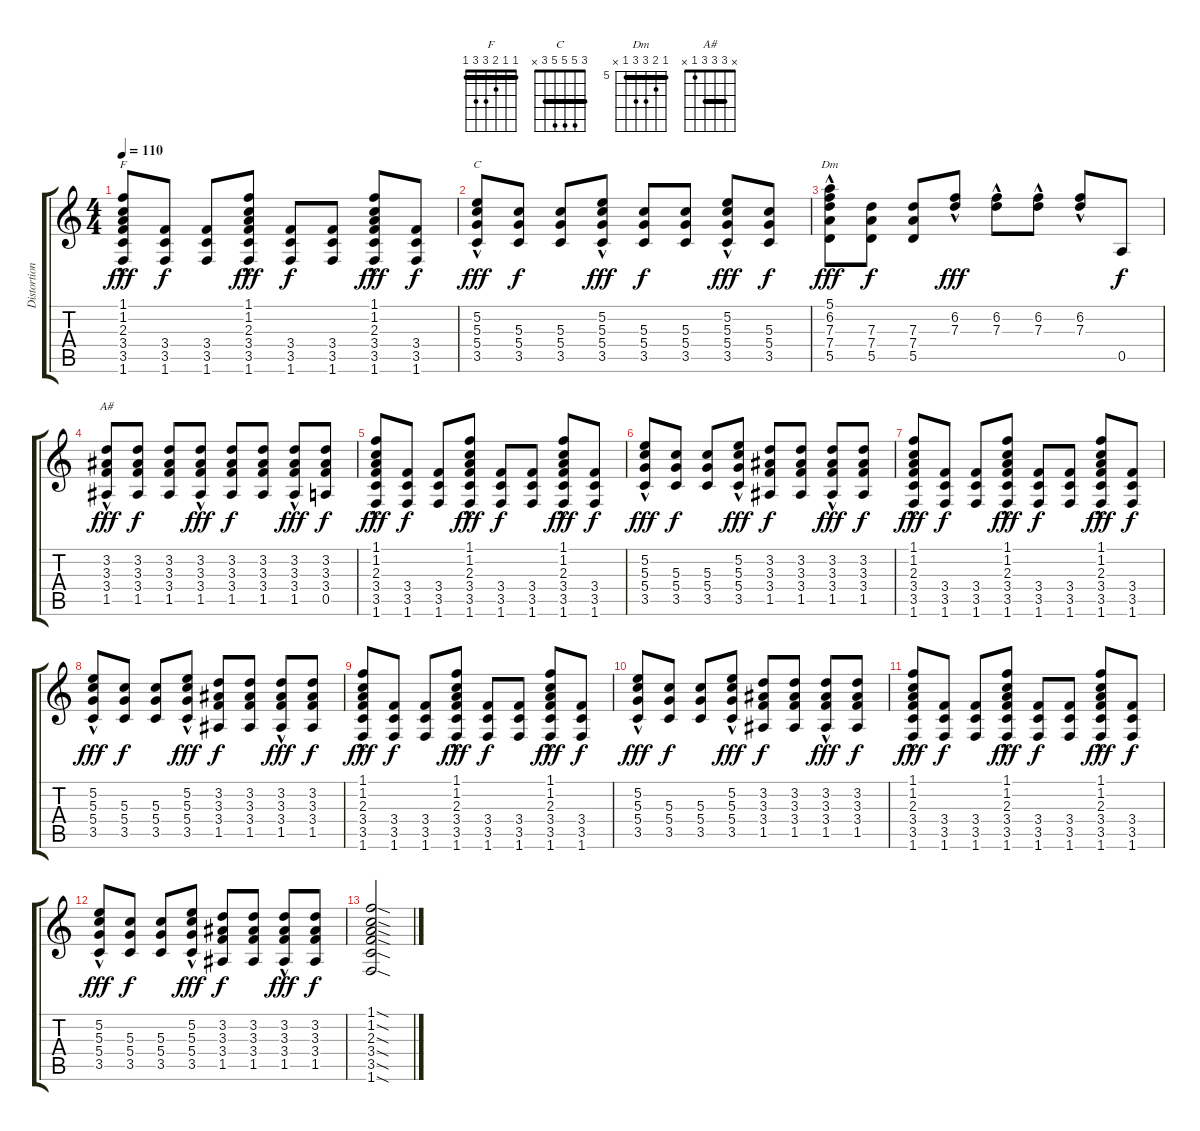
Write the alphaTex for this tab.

\track ("Distortion Guitar" "Distortion") {instrument distortionguitar}
\staff {score tabs}
\tuning (E4 B3 G3 D3 A2 E2) {hide}
\chord ("F" 1 1 2 3 3 1) {barre 1}
\chord ("C" 3 5 5 5 3 x) {barre 3}
\chord ("Dm" 5 6 7 7 5 x) {firstfret 5 barre 5}
\chord ("A#" x 3 3 3 1 x) {barre 3}
\ts (4 4)
\tempo 110
\clef g2
\ks c
(1.1{hac} 1.2{hac} 2.3{hac} 3.4{hac} 3.5{hac} 1.6{hac}).8{ch "F" dy fff} (3.4 3.5 1.6).8{dy f} (3.4 3.5 1.6).8 (1.1{hac} 1.2{hac} 2.3{hac} 3.4{hac} 3.5{hac} 1.6{hac}).8{dy fff} (3.4 3.5 1.6).8{dy f} (3.4 3.5 1.6).8 (1.1{hac} 1.2{hac} 2.3{hac} 3.4{hac} 3.5{hac} 1.6{hac}).8{dy fff} (3.4 3.5 1.6).8{dy f} |
(5.2{hac} 5.3{hac} 5.4{hac} 3.5{hac}).8{ch "C" dy fff} (5.3 5.4 3.5).8{dy f} (5.3 5.4 3.5).8 (5.2{hac} 5.3{hac} 5.4{hac} 3.5{hac}).8{dy fff} (5.3 5.4 3.5).8{dy f} (5.3 5.4 3.5).8 (5.2{hac} 5.3{hac} 5.4{hac} 3.5{hac}).8{dy fff} (5.3 5.4 3.5).8{dy f} |
(5.1{hac} 6.2{hac} 7.3{hac} 7.4{hac} 5.5{hac}).8{ch "Dm" dy fff} (7.3 7.4 5.5).8{dy f} (7.3 7.4 5.5).8 (6.2{hac} 7.3{hac}).8{dy fff} (6.2{hac} 7.3{hac}).8 (6.2{hac} 7.3{hac}).8 (6.2{hac} 7.3{hac}).8 0.5.8{dy f} |
(3.2 3.3 3.4 1.5{hac}).8{ch "A#" dy fff} (3.2 3.3 3.4 1.5).8{dy f} (3.2 3.3 3.4 1.5).8 (3.2 3.3 3.4 1.5{hac}).8{dy fff} (3.2 3.3 3.4 1.5).8{dy f} (3.2 3.3 3.4 1.5).8 (3.2 3.3 3.4 1.5{hac}).8{dy fff} (3.2 3.3 3.4 0.5).8{dy f} |
(1.1{hac} 1.2{hac} 2.3{hac} 3.4{hac} 3.5{hac} 1.6{hac}).8{dy fff} (3.4 3.5 1.6).8{dy f} (3.4 3.5 1.6).8 (1.1{hac} 1.2{hac} 2.3{hac} 3.4{hac} 3.5{hac} 1.6{hac}).8{dy fff} (3.4 3.5 1.6).8{dy f} (3.4 3.5 1.6).8 (1.1{hac} 1.2{hac} 2.3{hac} 3.4{hac} 3.5{hac} 1.6{hac}).8{dy fff} (3.4 3.5 1.6).8{dy f} |
(5.2{hac} 5.3{hac} 5.4{hac} 3.5{hac}).8{dy fff} (5.3 5.4 3.5).8{dy f} (5.3 5.4 3.5).8 (5.2{hac} 5.3{hac} 5.4{hac} 3.5{hac}).8{dy fff} (3.2 3.3 3.4 1.5).8{dy f} (3.2 3.3 3.4 1.5).8 (3.2{hac} 3.3{hac} 3.4{hac} 1.5{hac}).8{dy fff} (3.2 3.3 3.4 1.5).8{dy f} |
(1.1{hac} 1.2{hac} 2.3{hac} 3.4{hac} 3.5{hac} 1.6{hac}).8{dy fff} (3.4 3.5 1.6).8{dy f} (3.4 3.5 1.6).8 (1.1{hac} 1.2{hac} 2.3{hac} 3.4{hac} 3.5{hac} 1.6{hac}).8{dy fff} (3.4 3.5 1.6).8{dy f} (3.4 3.5 1.6).8 (1.1{hac} 1.2{hac} 2.3{hac} 3.4{hac} 3.5{hac} 1.6{hac}).8{dy fff} (3.4 3.5 1.6).8{dy f} |
(5.2{hac} 5.3{hac} 5.4{hac} 3.5{hac}).8{dy fff} (5.3 5.4 3.5).8{dy f} (5.3 5.4 3.5).8 (5.2{hac} 5.3{hac} 5.4{hac} 3.5{hac}).8{dy fff} (3.2 3.3 3.4 1.5).8{dy f} (3.2 3.3 3.4 1.5).8 (3.2{hac} 3.3{hac} 3.4{hac} 1.5{hac}).8{dy fff} (3.2 3.3 3.4 1.5).8{dy f} |
(1.1{hac} 1.2{hac} 2.3{hac} 3.4{hac} 3.5{hac} 1.6{hac}).8{dy fff} (3.4 3.5 1.6).8{dy f} (3.4 3.5 1.6).8 (1.1{hac} 1.2{hac} 2.3{hac} 3.4{hac} 3.5{hac} 1.6{hac}).8{dy fff} (3.4 3.5 1.6).8{dy f} (3.4 3.5 1.6).8 (1.1{hac} 1.2{hac} 2.3{hac} 3.4{hac} 3.5{hac} 1.6{hac}).8{dy fff} (3.4 3.5 1.6).8{dy f} |
(5.2{hac} 5.3{hac} 5.4{hac} 3.5{hac}).8{dy fff} (5.3 5.4 3.5).8{dy f} (5.3 5.4 3.5).8 (5.2{hac} 5.3{hac} 5.4{hac} 3.5{hac}).8{dy fff} (3.2 3.3 3.4 1.5).8{dy f} (3.2 3.3 3.4 1.5).8 (3.2{hac} 3.3{hac} 3.4{hac} 1.5{hac}).8{dy fff} (3.2 3.3 3.4 1.5).8{dy f} |
(1.1{hac} 1.2{hac} 2.3{hac} 3.4{hac} 3.5{hac} 1.6{hac}).8{dy fff} (3.4 3.5 1.6).8{dy f} (3.4 3.5 1.6).8 (1.1{hac} 1.2{hac} 2.3{hac} 3.4{hac} 3.5{hac} 1.6{hac}).8{dy fff} (3.4 3.5 1.6).8{dy f} (3.4 3.5 1.6).8 (1.1{hac} 1.2{hac} 2.3{hac} 3.4{hac} 3.5{hac} 1.6{hac}).8{dy fff} (3.4 3.5 1.6).8{dy f} |
(5.2{hac} 5.3{hac} 5.4{hac} 3.5{hac}).8{dy fff} (5.3 5.4 3.5).8{dy f} (5.3 5.4 3.5).8 (5.2{hac} 5.3{hac} 5.4{hac} 3.5{hac}).8{dy fff} (3.2 3.3 3.4 1.5).8{dy f} (3.2 3.3 3.4 1.5).8 (3.2{hac} 3.3{hac} 3.4{hac} 1.5{hac}).8{dy fff} (3.2 3.3 3.4 1.5).8{dy f} |
(1.1{sod} 1.2{sod} 2.3{sod} 3.4{sod} 3.5{sod} 1.6{sod}).2
